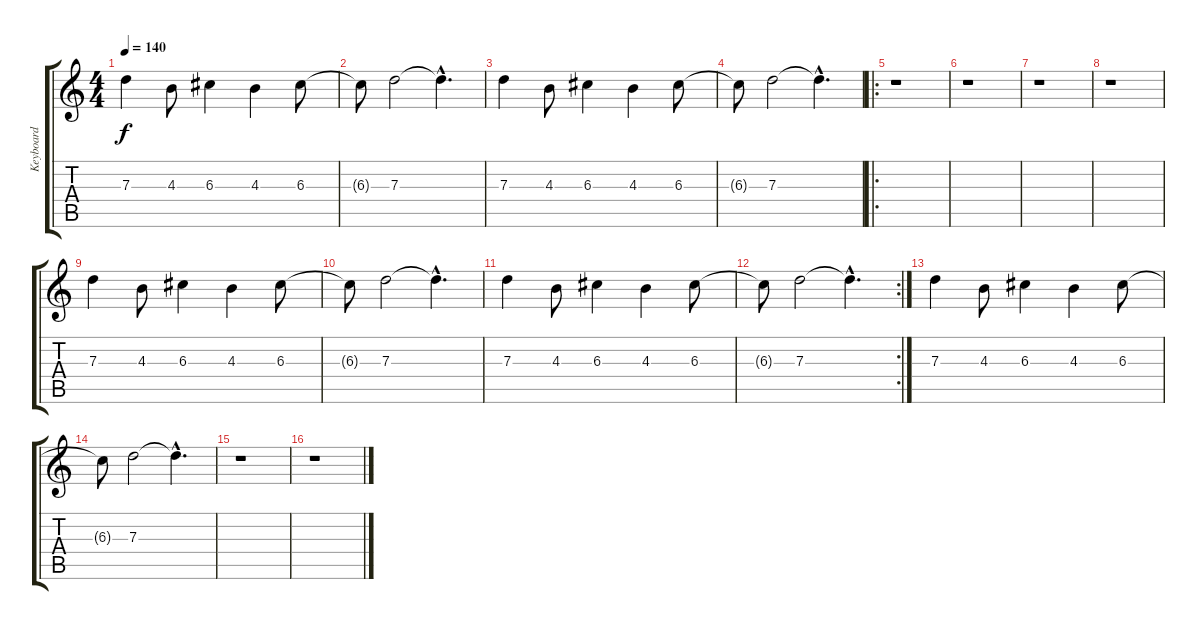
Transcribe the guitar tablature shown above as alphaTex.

\track ("Keyboard" "Keyboard") {instrument tremolostrings}
\staff {score tabs}
\tuning (E5 B4 G4 D4 A3 E3) {hide}
\ts (4 4)
\tempo 140
\clef g2
\ks c
7.3.4{dy f} 4.3.8 6.3.4 4.3.4 6.3.8 |
6.3{t}.8 7.3.2 7.3{hac t}.4{d} |
7.3.4 4.3.8 6.3.4 4.3.4 6.3.8 |
6.3{t}.8 7.3.2 7.3{hac t}.4{d} |
\ro
r.1 |
r.1 |
r.1 |
r.1 |
7.3.4 4.3.8 6.3.4 4.3.4 6.3.8 |
6.3{t}.8 7.3.2 7.3{hac t}.4{d} |
7.3.4 4.3.8 6.3.4 4.3.4 6.3.8 |
\rc 2
6.3{t}.8 7.3.2 7.3{hac t}.4{d} |
7.3.4 4.3.8 6.3.4 4.3.4 6.3.8 |
6.3{t}.8 7.3.2 7.3{hac t}.4{d} |
r.1 |
r.1
